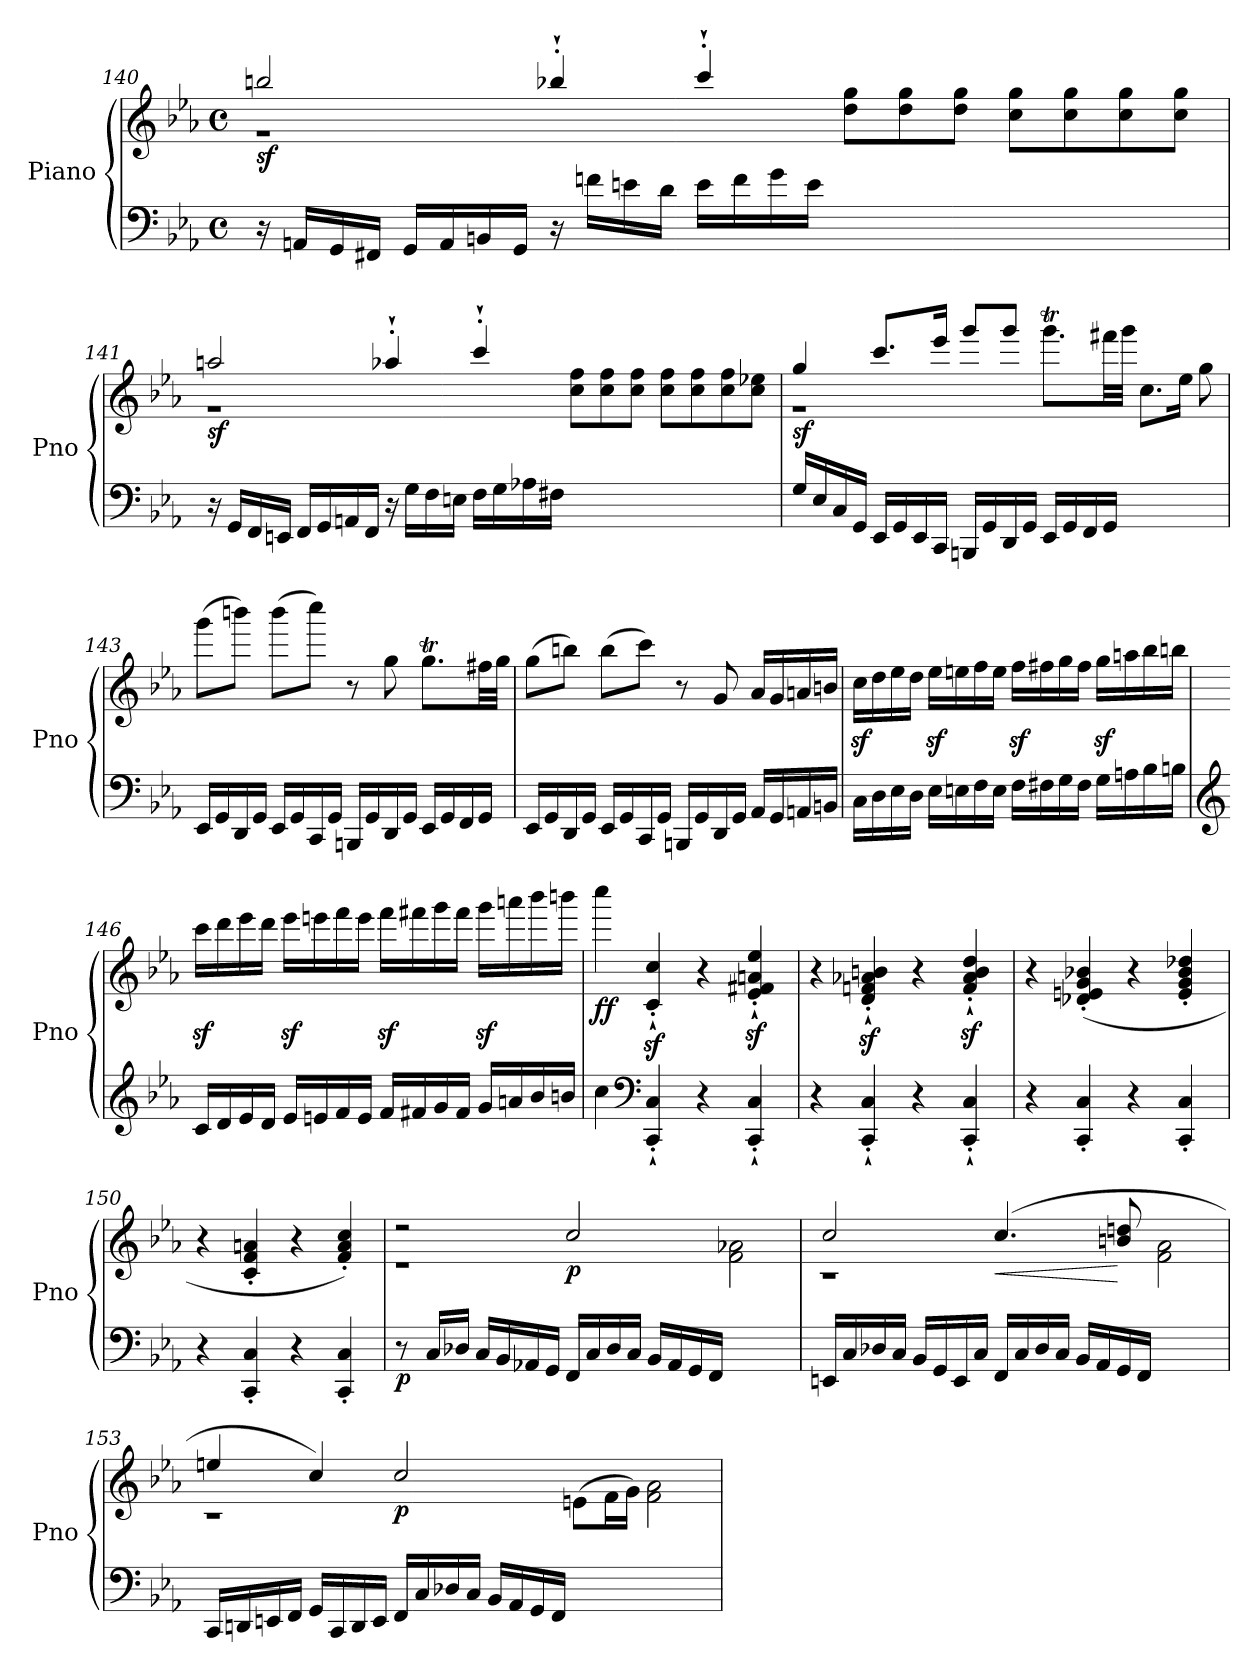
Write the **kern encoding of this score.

**kern	**kern	**dynam
*part1	*part1	*part1
*staff2	*staff1	*staff1/2
*I"Piano	*	*
*I'Pno	*	*
!!LO:PB:g=z
*clefF4	*clefG2	*
*k[b-e-a-]	*k[b-e-a-]	*
*M4/4	*M4/4	*
*met(c)	*met(c)	*
=140	=140	=140
*	*^	*
!	!	!	!LO:DY:b
16r	2bbn/	1r	sf
16AAn/LL	.	.	.
16GG/	.	.	.
16FF#X/JJ	.	.	.
16GG/LL	.	.	.
16AA/	.	.	.
16BBn/	.	.	.
16GG/JJ	.	.	.
16r	4bb-X'`/	.	.
16fn\LL	.	.	.
16en\	.	.	.
16d\JJ	.	.	.
16e\LL	4ccc'`/	.	.
16f\	.	.	.
16g\	.	.	.
16e\JJ	.	.	.
2..ryy	2..ryy	8dd\ 8gg\L	.
.	.	8dd\ 8gg\	.
.	.	8dd\ 8gg\J	.
.	.	8cc\ 8gg\L	.
.	.	8cc\ 8gg\	.
.	.	8cc\ 8gg\	.
.	.	8cc\ 8gg\J	.
=141	=141	=141	=141
!	!	!	!LO:DY:b
16r	2aan/	1r	sf
16GG/LL	.	.	.
16FF/	.	.	.
16EEn/JJ	.	.	.
16FF/LL	.	.	.
16GG/	.	.	.
16AAn/	.	.	.
16FF/JJ	.	.	.
16r	4aa-X'`/	.	.
16G\LL	.	.	.
16F\	.	.	.
16En\JJ	.	.	.
16F\LL	4ccc'`/	.	.
16G\	.	.	.
16A-X\	.	.	.
16F#X\JJ	.	.	.
2..ryy	2..ryy	8cc\ 8ff\L	.
.	.	8cc\ 8ff\	.
.	.	8cc\ 8ff\J	.
.	.	8cc\ 8ff\L	.
.	.	8cc\ 8ff\	.
.	.	8cc\ 8ff\	.
.	.	8cc\ 8ee-X\J	.
!!LO:LB:g=z	!!
=142	=142	=142	=142
!	!	!	!LO:DY:b
16G/LL	4gg/	1r	sf
16E-/	.	.	.
16C/	.	.	.
16GG/JJ	.	.	.
16EE-/LL	8.ccc/L	.	.
16GG/	.	.	.
16EE-/	.	.	.
16CC/JJ	16eee-/Jk	.	.
16BBBn/LL	8ggg/L	.	.
16GG/	.	.	.
16DD/	8ggg/J	.	.
16GG/JJ	.	.	.
16EE-/LL	8.gggt\L	.	.
16GG/	.	.	.
16FF/	.	.	.
16GG/JJ	32fff#X\LL	.	.
.	32ggg\JJJ	.	.
4.ryy	4.ryy	8.cc\L	.
.	.	16ee-\Jk	.
.	.	8gg\	.
*	*v	*v	*
=143	=143	=143
16EE-/LL	(>8ggg\L	.
16GG/	.	.
16DD/	8bbbn\J)	.
16GG/JJ	.	.
16EE-/LL	(>8bbb\L	.
16GG/	.	.
16CC/	8cccc\J)	.
16GG/JJ	.	.
16BBBn/LL	8r	.
16GG/	.	.
16DD/	8gg\	.
16GG/JJ	.	.
16EE-/LL	8.ggt\L	.
16GG/	.	.
16FF/	.	.
16GG/JJ	32ff#X\LL	.
.	32gg\JJJ	.
!!LO:LB:g=z
=144	=144	=144
16EE-/LL	(>8gg\L	.
16GG/	.	.
16DD/	8bbn\J)	.
16GG/JJ	.	.
16EE-/LL	(>8bb\L	.
16GG/	.	.
16CC/	8ccc\J)	.
16GG/JJ	.	.
16BBBn/LL	8r	.
16GG/	.	.
16DD/	8g/	.
16GG/JJ	.	.
16AA-/LL	16a-/LL	.
16GG/	16g/	.
16AAn/	16an/	.
16BBn/JJ	16bn/JJ	.
=145	=145	=145
16C\LL	16ccz<\LL	.
16D\	16dd\	.
16E-\	16ee-\	.
16D\JJ	16dd\JJ	.
16E-\LL	16ee-z<\LL	.
16En\	16een\	.
16F\	16ff\	.
16E\JJ	16ee\JJ	.
16F\LL	16ffz<\LL	.
16F#X\	16ff#X\	.
16G\	16gg\	.
16F#\JJ	16ff#\JJ	.
16G\LL	16ggz<\LL	.
16An\	16aan\	.
16B-\	16bb-\	.
16Bn\JJ	16bbn\JJ	.
!!LO:LB:g=z
=146	=146	=146
*clefG2	*	*
16c/LL	16cccz<\LL	.
16d/	16ddd\	.
16e-/	16eee-\	.
16d/JJ	16ddd\JJ	.
16e-/LL	16eee-z<\LL	.
16en/	16eeen\	.
16f/	16fff\	.
16e/JJ	16eee\JJ	.
16f/LL	16fffz<\LL	.
16f#X/	16fff#X\	.
16g/	16ggg\	.
16f#/JJ	16fff#\JJ	.
16g/LL	16gggz<\LL	.
16an/	16aaan\	.
16b-/	16bbb-\	.
16bn/JJ	16bbbn\JJ	.
=147	=147	=147
!	!	!LO:DY:b
4cc\	4cccc\	ff
*clefF4	*	*
4CC/'` 4C/'`	4c/z<'` 4cc/z<'`	.
4r	4r	.
4CC/'` 4C/'`	4e-/z<'` 4f#X/z<'` 4an/z<'` 4ee-/z<'`	.
=148	=148	=148
4r	4r	.
4CC/'` 4C/'`	4d/z<'` 4fn/z<'` 4a-X/z<'` 4bn/z<'`	.
4r	4r	.
4CC/'` 4C/'`	4f/z<'` 4a-/z<'` 4b/z<'` 4dd/z<'`	.
!!LO:LB:g=z
=149	=149	=149
4r	4r	.
!	!	!LO:DY:b
4CC/' 4C/'	(<4d-X/' 4en/' 4g/' 4b-X/'	other-dynamics
4r	4r	.
4CC/' 4C/'	4e/' 4g/' 4b-/' 4dd-X/'	.
=150	=150	=150
4r	4r	.
4CC/' 4C/'	4c/' 4f/' 4an/'	.
4r	4r	.
4CC/' 4C/'	4f/' 4a/' 4cc/')	.
=151	=151	=151
*	*^	*
!	!	!	!LO:DY:b=2
8r	2r	1r	p
16C/LL	.	.	.
16D-X/JJ	.	.	.
16C/LL	.	.	.
16BB-/	.	.	.
16AA-X/	.	.	.
16GG/JJ	.	.	.
!	!	!	!LO:DY:b
16FF/LL	2cc/	.	p
16C/	.	.	.
16D-/	.	.	.
16C/JJ	.	.	.
16BB-/LL	.	.	.
16AA-/	.	.	.
16GG/	.	.	.
16FF/JJ	.	.	.
2ryy	2ryy	2f\ 2a-X\	.
=152	=152	=152	=152
16EEn/LL	2cc/	1r	.
16C/	.	.	.
16D-X/	.	.	.
16C/JJ	.	.	.
16BB-/LL	.	.	.
16GG/	.	.	.
16EE/	.	.	.
16C/JJ	.	.	.
!	!	!	!LO:HP:b
16FF/LL	(>4.cc/	.	<
16C/	.	.	.
16D-/	.	.	.
16C/JJ	.	.	.
16BB-/LL	.	.	.
16AA-/	.	.	.
16GG/	8bn/ 8ddn/	.	[
16FF/JJ	.	.	.
2ryy	2ryy	2f\ 2a-\	.
!!LO:LB:g=z	!!
=153	=153	=153	=153
16CC/LL	4een/	1r	.
16DDn/	.	.	.
16EEn/	.	.	.
16FF/JJ	.	.	.
16GG/LL	4cc/)	.	.
16CC/	.	.	.
16DD/	.	.	.
16EE/JJ	.	.	.
!	!	!	!LO:DY:b
16FF/LL	2cc/	.	p
16C/	.	.	.
16D-X/	.	.	.
16C/JJ	.	.	.
16BB-/LL	.	.	.
16AA-/	.	.	.
16GG/	.	.	.
16FF/JJ	.	.	.
2.ryy	2.ryy	(<8en\L	.
.	.	16f\L	.
.	.	16g\JJ)	.
.	.	2f\ 2a-\	.
*	*v	*v	*
=	=	=
*-	*-	*-
